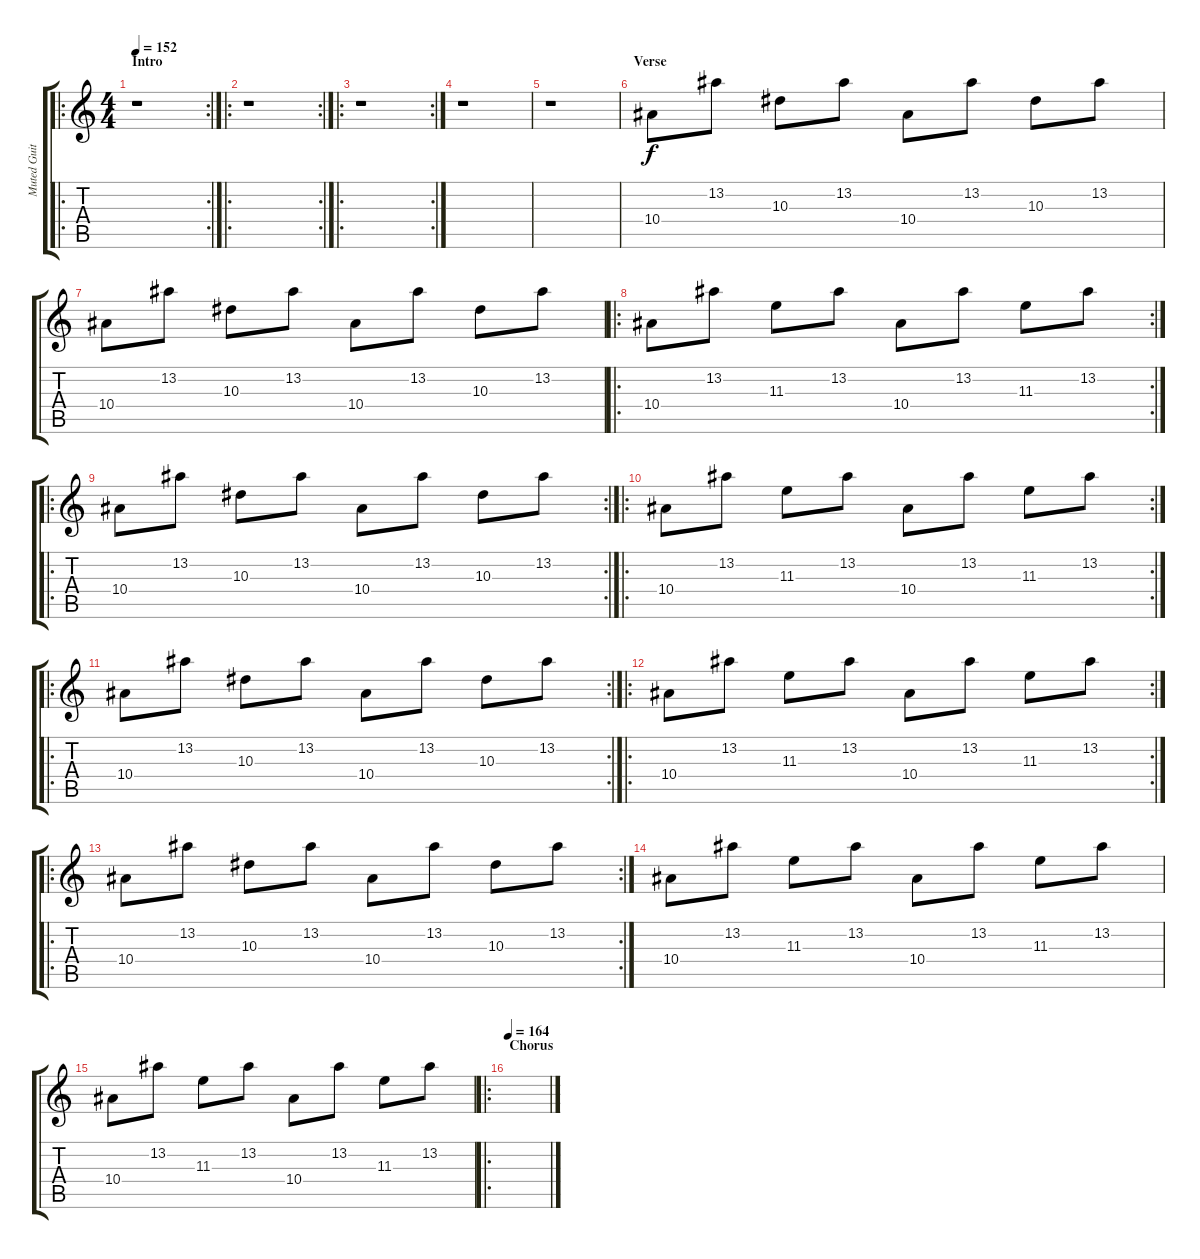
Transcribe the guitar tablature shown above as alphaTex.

\track ("Muted Guitar (Daron)" "Muted Guit") {instrument electricguitarmuted}
\staff {score tabs}
\tuning (D4 A3 F3 C3 G2 C2) {hide}
\ro
\rc 2
\ts (4 4)
\section ("" "Intro")
\tempo 152
\clef g2
\ks c
r.1{dy f instrument electricguitarmuted} |
\ro
\rc 2
r.1 |
\ro
\rc 2
r.1 |
r.1 |
r.1 |
\section ("" "Verse")
10.4.8 13.2.8 10.3.8 13.2.8 10.4.8 13.2.8 10.3.8 13.2.8 |
10.4.8 13.2.8 10.3.8 13.2.8 10.4.8 13.2.8 10.3.8 13.2.8 |
\ro
\rc 2
10.4.8 13.2.8 11.3.8 13.2.8 10.4.8 13.2.8 11.3.8 13.2.8 |
\ro
\rc 2
10.4.8 13.2.8 10.3.8 13.2.8 10.4.8 13.2.8 10.3.8 13.2.8 |
\ro
\rc 2
10.4.8 13.2.8 11.3.8 13.2.8 10.4.8 13.2.8 11.3.8 13.2.8 |
\ro
\rc 2
10.4.8 13.2.8 10.3.8 13.2.8 10.4.8 13.2.8 10.3.8 13.2.8 |
\ro
\rc 2
10.4.8 13.2.8 11.3.8 13.2.8 10.4.8 13.2.8 11.3.8 13.2.8 |
\ro
\rc 2
10.4.8 13.2.8 10.3.8 13.2.8 10.4.8 13.2.8 10.3.8 13.2.8 |
10.4.8 13.2.8 11.3.8 13.2.8 10.4.8 13.2.8 11.3.8 13.2.8 |
10.4.8 13.2.8 11.3.8 13.2.8 10.4.8 13.2.8 11.3.8 13.2.8 |
\ro
\section ("" "Chorus")
\tempo 164
